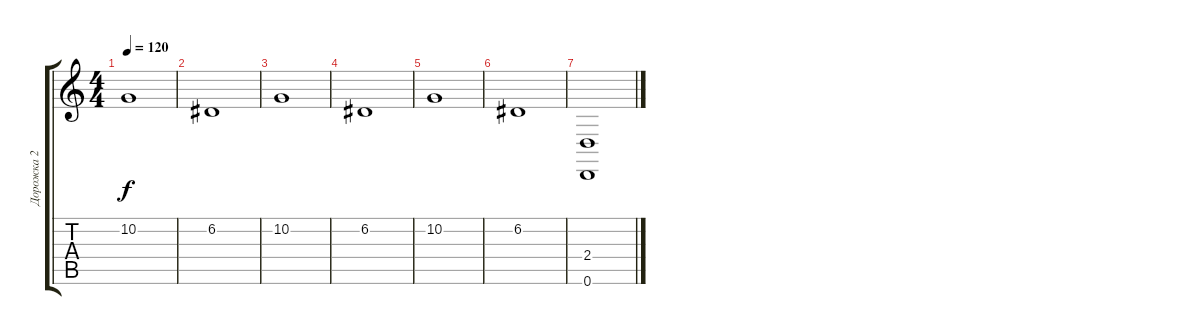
\track ("Дорожка 2" "Дорожка 2") {instrument stringensemble1}
\staff {score tabs}
\tuning (D4 A3 F3 C3 G2 D2) {hide}
\ts (4 4)
\tempo 120
\clef g2
\ks c
10.2.1{dy f} |
6.2.1 |
10.2.1 |
6.2.1 |
10.2.1 |
6.2.1 |
(2.4 0.6).1
